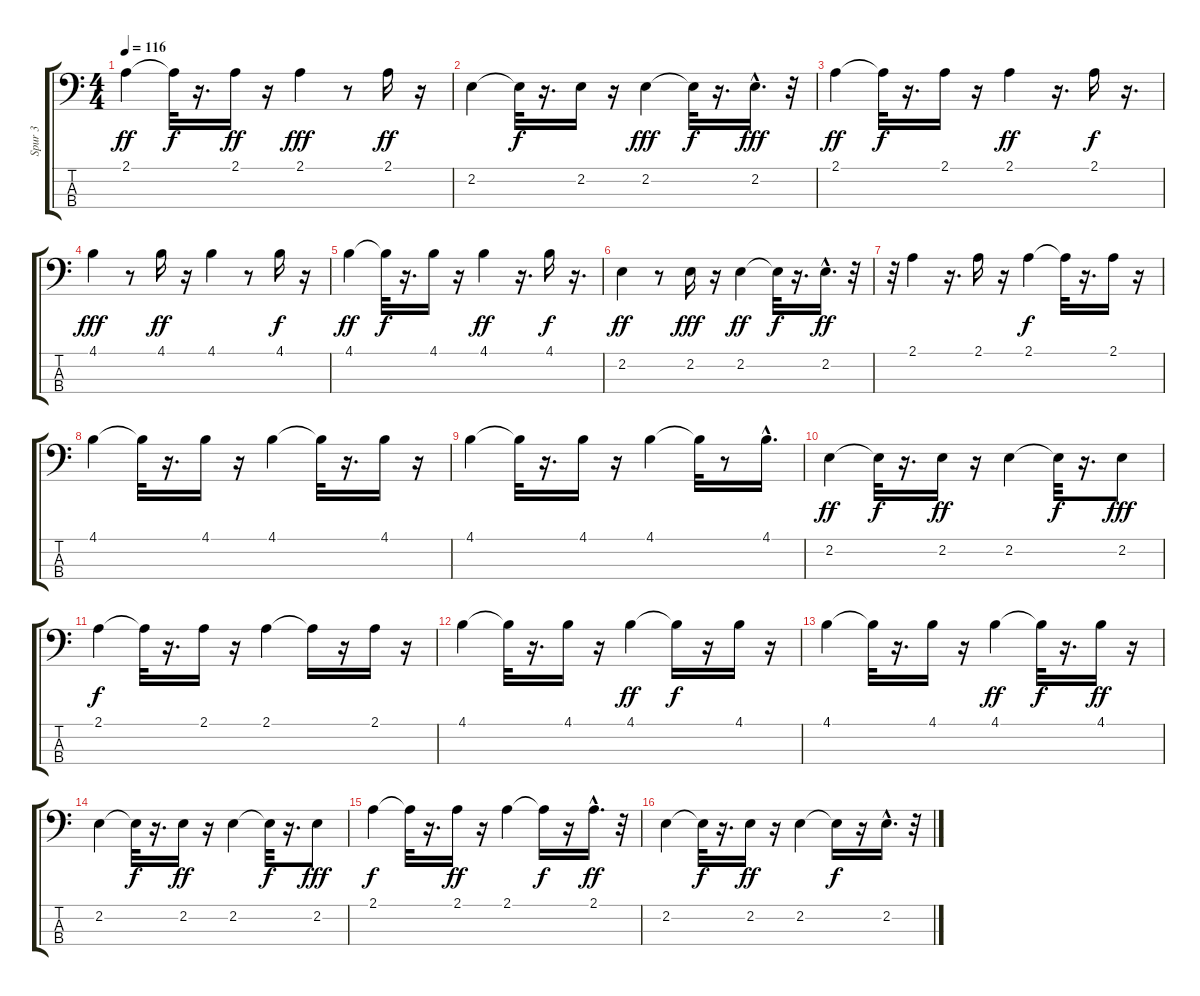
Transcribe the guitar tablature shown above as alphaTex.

\track ("Spur 3" "Spur 3") {instrument electricbassfinger}
\staff {score tabs}
\tuning (G2 D2 A1 E1) {hide}
\ts (4 4)
\tempo 116
\clef f4
\ks c
2.1.4{dy ff} 2.1{t}.32{dy f} r.16{d} 2.1.16{dy ff} r.16 2.1.4{dy fff} r.8 2.1.16{dy ff} r.16 |
2.2.4 2.2{t}.32{dy f} r.16{d} 2.2.16 r.16 2.2.4{dy fff} 2.2{t}.32{dy f} r.16{d} 2.2{hac}.16{d dy fff} r.32 |
2.1.4{dy ff} 2.1{t}.32{dy f} r.16{d} 2.1.16 r.16 2.1.4{dy ff} r.16{d} 2.1.16{dy f} r.16{d} |
4.1.4{dy fff} r.8 4.1.16{dy ff} r.16 4.1.4 r.8 4.1.16{dy f} r.16 |
4.1.4{dy ff} 4.1{t}.32{dy f} r.16{d} 4.1.16 r.16 4.1.4{dy ff} r.16{d} 4.1.16{dy f} r.16{d} |
2.2.4{dy ff} r.8 2.2.16{dy fff} r.16 2.2.4{dy ff} 2.2{t}.32{dy f} r.16{d} 2.2{hac}.16{d dy ff} r.32 |
r.32 2.1.4 r.16{d} 2.1.16 r.16 2.1.4{dy f} 2.1{t}.32 r.16{d} 2.1.16 r.16 |
4.1.4 4.1{t}.32 r.16{d} 4.1.16 r.16 4.1.4 4.1{t}.32 r.16{d} 4.1.16 r.16 |
4.1.4 4.1{t}.32 r.16{d} 4.1.16 r.16 4.1.4 4.1{t}.32 r.8 4.1{hac}.16{d} |
2.2.4{dy ff} 2.2{t}.32{dy f} r.16{d} 2.2.16{dy ff} r.16 2.2.4 2.2{t}.32{dy f} r.16{d} 2.2.8{dy fff} |
2.1.4{dy f} 2.1{t}.32 r.16{d} 2.1.16 r.16 2.1.4 2.1{t}.16 r.16 2.1.16 r.16 |
4.1.4 4.1{t}.32 r.16{d} 4.1.16 r.16 4.1.4{dy ff} 4.1{t}.16{dy f} r.16 4.1.16 r.16 |
4.1.4 4.1{t}.32 r.16{d} 4.1.16 r.16 4.1.4{dy ff} 4.1{t}.32{dy f} r.16{d} 4.1.16{dy ff} r.16 |
2.2.4 2.2{t}.32{dy f} r.16{d} 2.2.16{dy ff} r.16 2.2.4 2.2{t}.32{dy f} r.16{d} 2.2.8{dy fff} |
2.1.4{dy f} 2.1{t}.32 r.16{d} 2.1.16{dy ff} r.16 2.1.4 2.1{t}.16{dy f} r.16 2.1{hac}.16{d dy ff} r.32 |
2.2.4 2.2{t}.32{dy f} r.16{d} 2.2.16{dy ff} r.16 2.2.4 2.2{t}.16{dy f} r.16 2.2{hac}.16{d} r.32
